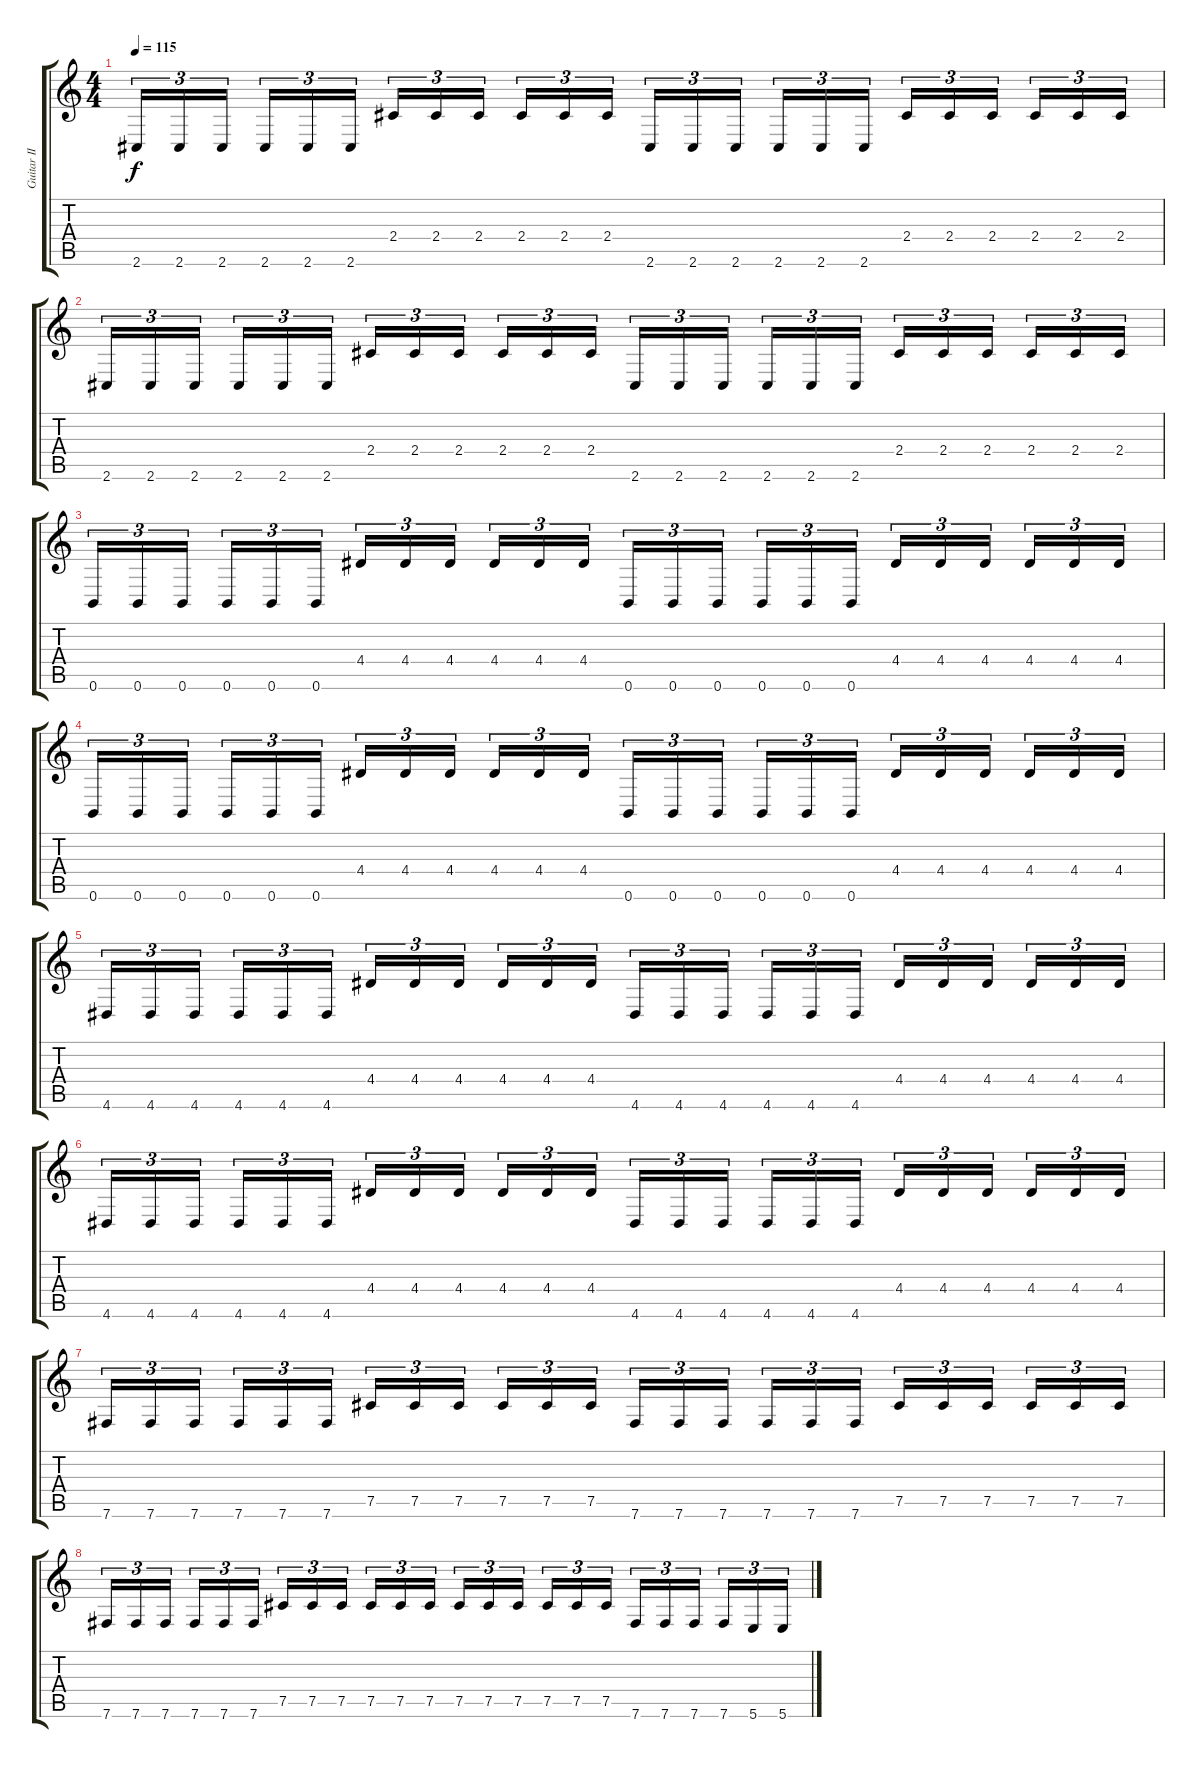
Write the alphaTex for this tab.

\track ("Guitar II" "Guitar II") {instrument distortionguitar}
\staff {score tabs}
\tuning (Db4 Ab3 E3 B2 Gb2 B1) {hide}
\ts (4 4)
\tempo 115
\clef g2
\ks c
2.6.16{tu (3 2) dy f} 2.6.16{tu (3 2)} 2.6.16{tu (3 2)} 2.6.16{tu (3 2)} 2.6.16{tu (3 2)} 2.6.16{tu (3 2)} 2.4.16{tu (3 2)} 2.4.16{tu (3 2)} 2.4.16{tu (3 2)} 2.4.16{tu (3 2)} 2.4.16{tu (3 2)} 2.4.16{tu (3 2)} 2.6.16{tu (3 2)} 2.6.16{tu (3 2)} 2.6.16{tu (3 2)} 2.6.16{tu (3 2)} 2.6.16{tu (3 2)} 2.6.16{tu (3 2)} 2.4.16{tu (3 2)} 2.4.16{tu (3 2)} 2.4.16{tu (3 2)} 2.4.16{tu (3 2)} 2.4.16{tu (3 2)} 2.4.16{tu (3 2)} |
2.6.16{tu (3 2)} 2.6.16{tu (3 2)} 2.6.16{tu (3 2)} 2.6.16{tu (3 2)} 2.6.16{tu (3 2)} 2.6.16{tu (3 2)} 2.4.16{tu (3 2)} 2.4.16{tu (3 2)} 2.4.16{tu (3 2)} 2.4.16{tu (3 2)} 2.4.16{tu (3 2)} 2.4.16{tu (3 2)} 2.6.16{tu (3 2)} 2.6.16{tu (3 2)} 2.6.16{tu (3 2)} 2.6.16{tu (3 2)} 2.6.16{tu (3 2)} 2.6.16{tu (3 2)} 2.4.16{tu (3 2)} 2.4.16{tu (3 2)} 2.4.16{tu (3 2)} 2.4.16{tu (3 2)} 2.4.16{tu (3 2)} 2.4.16{tu (3 2)} |
0.6.16{tu (3 2)} 0.6.16{tu (3 2)} 0.6.16{tu (3 2)} 0.6.16{tu (3 2)} 0.6.16{tu (3 2)} 0.6.16{tu (3 2)} 4.4.16{tu (3 2)} 4.4.16{tu (3 2)} 4.4.16{tu (3 2)} 4.4.16{tu (3 2)} 4.4.16{tu (3 2)} 4.4.16{tu (3 2)} 0.6.16{tu (3 2)} 0.6.16{tu (3 2)} 0.6.16{tu (3 2)} 0.6.16{tu (3 2)} 0.6.16{tu (3 2)} 0.6.16{tu (3 2)} 4.4.16{tu (3 2)} 4.4.16{tu (3 2)} 4.4.16{tu (3 2)} 4.4.16{tu (3 2)} 4.4.16{tu (3 2)} 4.4.16{tu (3 2)} |
0.6.16{tu (3 2)} 0.6.16{tu (3 2)} 0.6.16{tu (3 2)} 0.6.16{tu (3 2)} 0.6.16{tu (3 2)} 0.6.16{tu (3 2)} 4.4.16{tu (3 2)} 4.4.16{tu (3 2)} 4.4.16{tu (3 2)} 4.4.16{tu (3 2)} 4.4.16{tu (3 2)} 4.4.16{tu (3 2)} 0.6.16{tu (3 2)} 0.6.16{tu (3 2)} 0.6.16{tu (3 2)} 0.6.16{tu (3 2)} 0.6.16{tu (3 2)} 0.6.16{tu (3 2)} 4.4.16{tu (3 2)} 4.4.16{tu (3 2)} 4.4.16{tu (3 2)} 4.4.16{tu (3 2)} 4.4.16{tu (3 2)} 4.4.16{tu (3 2)} |
4.6.16{tu (3 2)} 4.6.16{tu (3 2)} 4.6.16{tu (3 2)} 4.6.16{tu (3 2)} 4.6.16{tu (3 2)} 4.6.16{tu (3 2)} 4.4.16{tu (3 2)} 4.4.16{tu (3 2)} 4.4.16{tu (3 2)} 4.4.16{tu (3 2)} 4.4.16{tu (3 2)} 4.4.16{tu (3 2)} 4.6.16{tu (3 2)} 4.6.16{tu (3 2)} 4.6.16{tu (3 2)} 4.6.16{tu (3 2)} 4.6.16{tu (3 2)} 4.6.16{tu (3 2)} 4.4.16{tu (3 2)} 4.4.16{tu (3 2)} 4.4.16{tu (3 2)} 4.4.16{tu (3 2)} 4.4.16{tu (3 2)} 4.4.16{tu (3 2)} |
4.6.16{tu (3 2)} 4.6.16{tu (3 2)} 4.6.16{tu (3 2)} 4.6.16{tu (3 2)} 4.6.16{tu (3 2)} 4.6.16{tu (3 2)} 4.4.16{tu (3 2)} 4.4.16{tu (3 2)} 4.4.16{tu (3 2)} 4.4.16{tu (3 2)} 4.4.16{tu (3 2)} 4.4.16{tu (3 2)} 4.6.16{tu (3 2)} 4.6.16{tu (3 2)} 4.6.16{tu (3 2)} 4.6.16{tu (3 2)} 4.6.16{tu (3 2)} 4.6.16{tu (3 2)} 4.4.16{tu (3 2)} 4.4.16{tu (3 2)} 4.4.16{tu (3 2)} 4.4.16{tu (3 2)} 4.4.16{tu (3 2)} 4.4.16{tu (3 2)} |
7.6.16{tu (3 2)} 7.6.16{tu (3 2)} 7.6.16{tu (3 2)} 7.6.16{tu (3 2)} 7.6.16{tu (3 2)} 7.6.16{tu (3 2)} 7.5.16{tu (3 2)} 7.5.16{tu (3 2)} 7.5.16{tu (3 2)} 7.5.16{tu (3 2)} 7.5.16{tu (3 2)} 7.5.16{tu (3 2)} 7.6.16{tu (3 2)} 7.6.16{tu (3 2)} 7.6.16{tu (3 2)} 7.6.16{tu (3 2)} 7.6.16{tu (3 2)} 7.6.16{tu (3 2)} 7.5.16{tu (3 2)} 7.5.16{tu (3 2)} 7.5.16{tu (3 2)} 7.5.16{tu (3 2)} 7.5.16{tu (3 2)} 7.5.16{tu (3 2)} |
7.6.16{tu (3 2)} 7.6.16{tu (3 2)} 7.6.16{tu (3 2)} 7.6.16{tu (3 2)} 7.6.16{tu (3 2)} 7.6.16{tu (3 2)} 7.5.16{tu (3 2)} 7.5.16{tu (3 2)} 7.5.16{tu (3 2)} 7.5.16{tu (3 2)} 7.5.16{tu (3 2)} 7.5.16{tu (3 2)} 7.5.16{tu (3 2)} 7.5.16{tu (3 2)} 7.5.16{tu (3 2)} 7.5.16{tu (3 2)} 7.5.16{tu (3 2)} 7.5.16{tu (3 2)} 7.6.16{tu (3 2)} 7.6.16{tu (3 2)} 7.6.16{tu (3 2)} 7.6.16{tu (3 2)} 5.6.16{tu (3 2)} 5.6.16{tu (3 2)}
